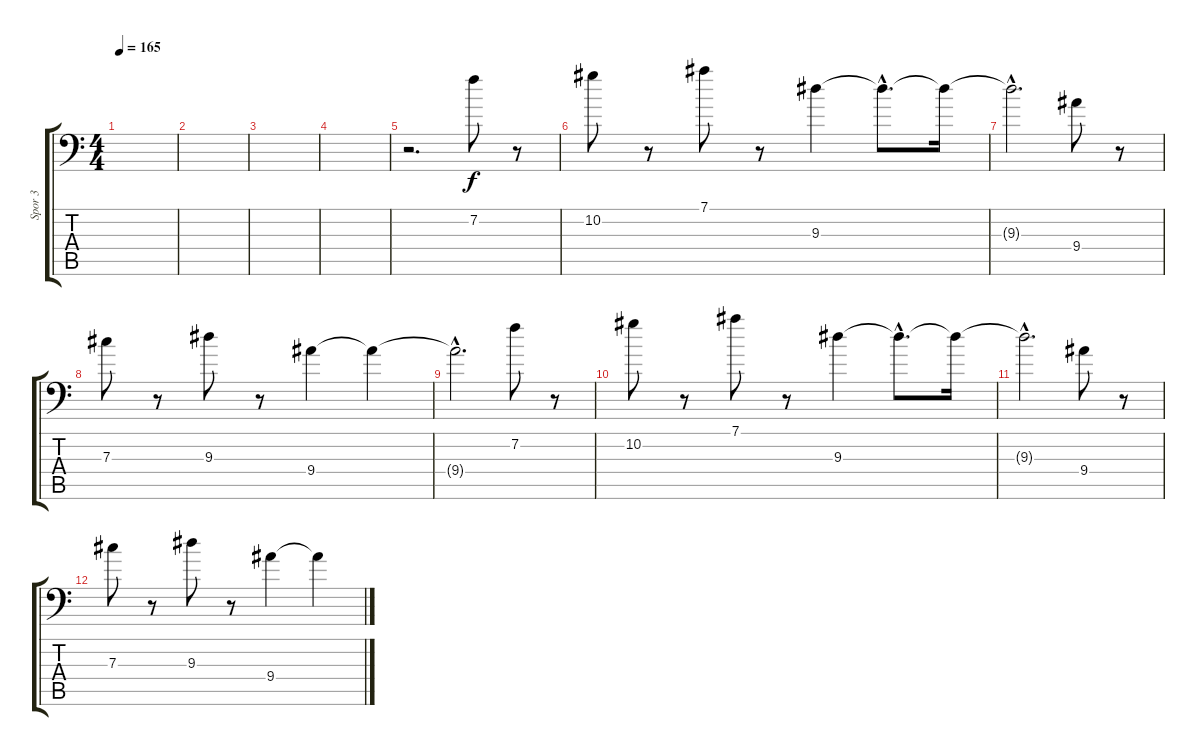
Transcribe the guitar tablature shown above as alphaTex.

\track ("Spor 3" "Spor 3") {instrument distortionguitar}
\staff {score tabs}
\tuning (Eb4 Bb3 Gb3 Db3 Ab2 Bb1) {hide}
\ts (4 4)
\tempo 165
\clef f4
\ks c
|
|
|
|
r.2{d} 7.2.8 r.8 |
10.2.8 r.8 7.1.8 r.8 9.3.4 9.3{hac t}.8{d} 9.3{t}.16 |
9.3{hac t}.2{d} 9.4.8 r.8 |
7.3.8 r.8 9.3.8 r.8 9.4.4 9.4{t}.4 |
9.4{hac t}.2{d} 7.2.8 r.8 |
10.2.8 r.8 7.1.8 r.8 9.3.4 9.3{hac t}.8{d} 9.3{t}.16 |
9.3{hac t}.2{d} 9.4.8 r.8 |
7.3.8 r.8 9.3.8 r.8 9.4.4 9.4{t}.4
